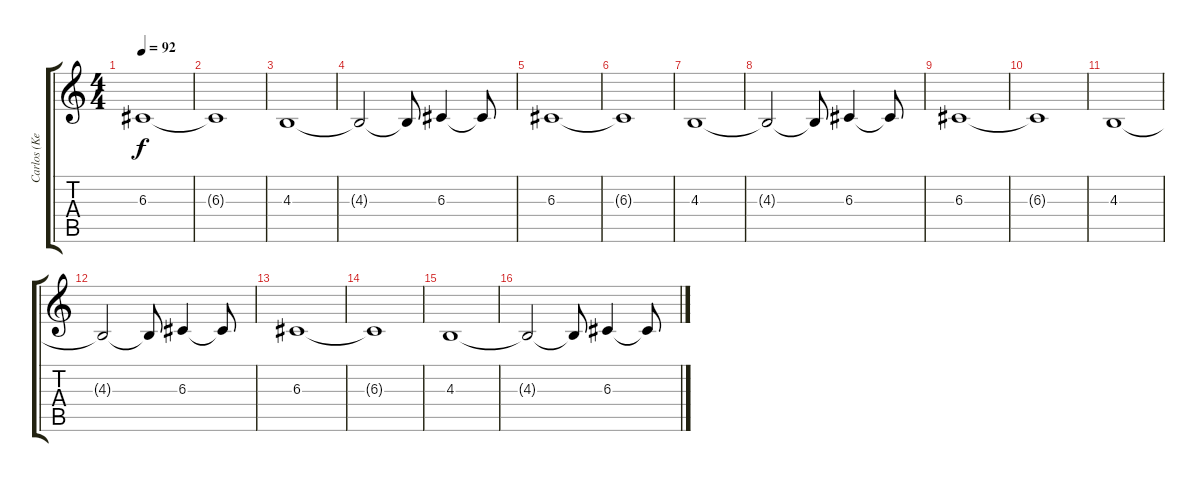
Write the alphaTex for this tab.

\track ("Carlos (Keyboards)" "Carlos (Ke") {instrument tremolostrings}
\staff {score tabs}
\tuning (E4 B3 G3 D3 A2 E2) {hide}
\ts (4 4)
\section ("" "")
\tempo 92
\clef g2
\ks c
6.3.1{dy f} |
6.3{t}.1 |
4.3.1 |
4.3{t}.2 4.3{t}.8 6.3.4 6.3{t}.8 |
6.3.1 |
6.3{t}.1 |
4.3.1 |
4.3{t}.2 4.3{t}.8 6.3.4 6.3{t}.8 |
6.3.1 |
6.3{t}.1 |
4.3.1 |
4.3{t}.2 4.3{t}.8 6.3.4 6.3{t}.8 |
6.3.1 |
6.3{t}.1 |
4.3.1 |
4.3{t}.2 4.3{t}.8 6.3.4 6.3{t}.8
